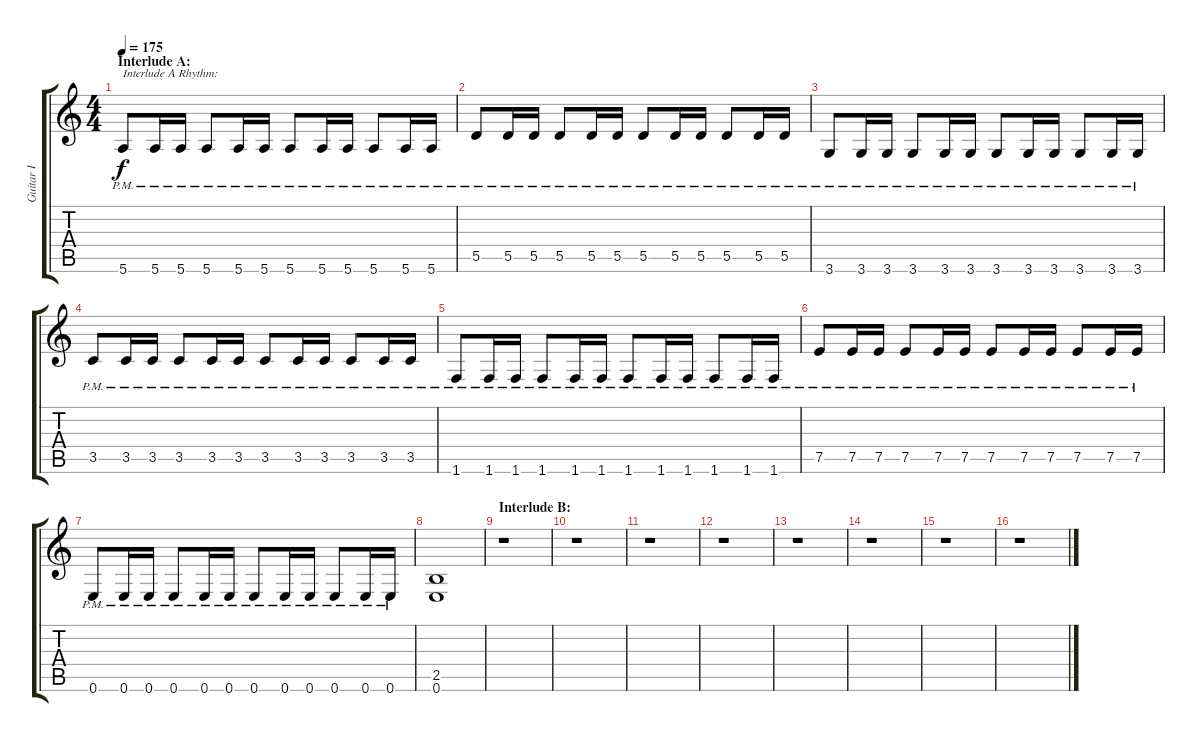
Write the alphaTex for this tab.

\track ("Guitar I" "Guitar I") {instrument distortionguitar}
\staff {score tabs}
\tuning (E4 B3 G3 D3 A2 E2) {hide}
\ts (4 4)
\section ("" "Interlude A:")
\tempo 175
\clef g2
\ks c
5.6{pm}.8{txt "Interlude A Rhythm:" dy f} 5.6{pm}.16 5.6{pm}.16 5.6{pm}.8 5.6{pm}.16 5.6{pm}.16 5.6{pm}.8 5.6{pm}.16 5.6{pm}.16 5.6{pm}.8 5.6{pm}.16 5.6{pm}.16 |
5.5{pm}.8 5.5{pm}.16 5.5{pm}.16 5.5{pm}.8 5.5{pm}.16 5.5{pm}.16 5.5{pm}.8 5.5{pm}.16 5.5{pm}.16 5.5{pm}.8 5.5{pm}.16 5.5{pm}.16 |
3.6{pm}.8 3.6{pm}.16 3.6{pm}.16 3.6{pm}.8 3.6{pm}.16 3.6{pm}.16 3.6{pm}.8 3.6{pm}.16 3.6{pm}.16 3.6{pm}.8 3.6{pm}.16 3.6{pm}.16 |
3.5{pm}.8 3.5{pm}.16 3.5{pm}.16 3.5{pm}.8 3.5{pm}.16 3.5{pm}.16 3.5{pm}.8 3.5{pm}.16 3.5{pm}.16 3.5{pm}.8 3.5{pm}.16 3.5{pm}.16 |
1.6{pm}.8 1.6{pm}.16 1.6{pm}.16 1.6{pm}.8 1.6{pm}.16 1.6{pm}.16 1.6{pm}.8 1.6{pm}.16 1.6{pm}.16 1.6{pm}.8 1.6{pm}.16 1.6{pm}.16 |
7.5{pm}.8 7.5{pm}.16 7.5{pm}.16 7.5{pm}.8 7.5{pm}.16 7.5{pm}.16 7.5{pm}.8 7.5{pm}.16 7.5{pm}.16 7.5{pm}.8 7.5{pm}.16 7.5{pm}.16 |
0.6{pm}.8 0.6{pm}.16 0.6{pm}.16 0.6{pm}.8 0.6{pm}.16 0.6{pm}.16 0.6{pm}.8 0.6{pm}.16 0.6{pm}.16 0.6{pm}.8 0.6{pm}.16 0.6{pm}.16 |
(2.5 0.6).1 |
\section ("" "Interlude B:")
r.1 |
r.1 |
r.1 |
r.1 |
r.1 |
r.1 |
r.1 |
r.1
